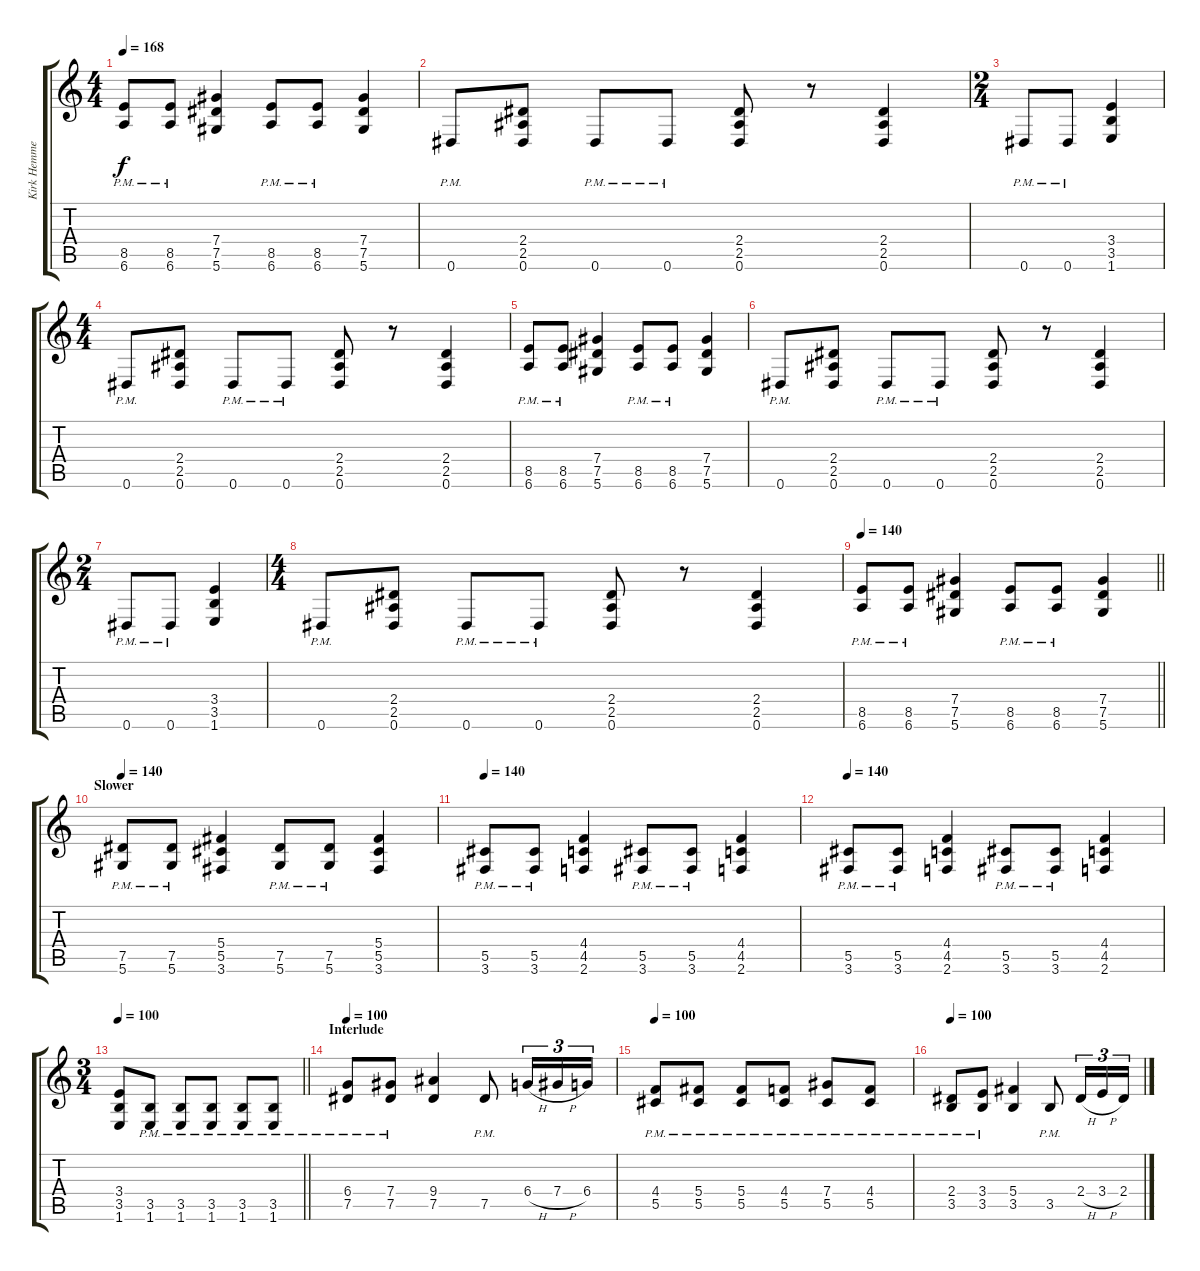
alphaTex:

\track ("Kirk Hemmett" "Kirk Hemme") {instrument distortionguitar}
\staff {score tabs}
\tuning (Eb4 Bb3 Gb3 Db3 Ab2 Eb2) {hide}
\ts (4 4)
\tempo 168
\clef g2
\ks c
(8.5{pm} 6.6{pm}).8{dy f} (8.5{pm} 6.6{pm}).8 (7.4 7.5 5.6).4 (8.5{pm} 6.6{pm}).8 (8.5{pm} 6.6{pm}).8 (7.4 7.5 5.6).4 |
0.6{pm}.8 (2.4 2.5 0.6).8 0.6{pm}.8 0.6{pm}.8 (2.4 2.5 0.6).8 r.8 (2.4 2.5 0.6).4 |
\ts (2 4)
0.6{pm}.8 0.6{pm}.8 (3.4 3.5 1.6).4 |
\ts (4 4)
0.6{pm}.8 (2.4 2.5 0.6).8 0.6{pm}.8 0.6{pm}.8 (2.4 2.5 0.6).8 r.8 (2.4 2.5 0.6).4 |
(8.5{pm} 6.6{pm}).8 (8.5{pm} 6.6{pm}).8 (7.4 7.5 5.6).4 (8.5{pm} 6.6{pm}).8 (8.5{pm} 6.6{pm}).8 (7.4 7.5 5.6).4 |
0.6{pm}.8 (2.4 2.5 0.6).8 0.6{pm}.8 0.6{pm}.8 (2.4 2.5 0.6).8 r.8 (2.4 2.5 0.6).4 |
\ts (2 4)
0.6{pm}.8 0.6{pm}.8 (3.4 3.5 1.6).4 |
\ts (4 4)
0.6{pm}.8 (2.4 2.5 0.6).8 0.6{pm}.8 0.6{pm}.8 (2.4 2.5 0.6).8 r.8 (2.4 2.5 0.6).4 |
\tempo 140
\barLineRight lightlight
(8.5{pm} 6.6{pm}).8 (8.5{pm} 6.6{pm}).8 (7.4 7.5 5.6).4 (8.5{pm} 6.6{pm}).8 (8.5{pm} 6.6{pm}).8 (7.4 7.5 5.6).4 |
\section ("" "Slower")
\tempo 140
(7.5{pm} 5.6{pm}).8 (7.5{pm} 5.6{pm}).8 (5.4 5.5 3.6).4 (7.5{pm} 5.6{pm}).8 (7.5{pm} 5.6{pm}).8 (5.4 5.5 3.6).4 |
\tempo 140
(5.5{pm} 3.6{pm}).8 (5.5{pm} 3.6{pm}).8 (4.4 4.5 2.6).4 (5.5{pm} 3.6{pm}).8 (5.5{pm} 3.6{pm}).8 (4.4 4.5 2.6).4 |
\tempo 140
(5.5{pm} 3.6{pm}).8 (5.5{pm} 3.6{pm}).8 (4.4 4.5 2.6).4 (5.5{pm} 3.6{pm}).8 (5.5{pm} 3.6{pm}).8 (4.4 4.5 2.6).4 |
\ts (3 4)
\tempo 100
\barLineRight lightlight
(3.4 3.5 1.6).8 (3.5{pm} 1.6{pm}).8 (3.5{pm} 1.6{pm}).8 (3.5{pm} 1.6{pm}).8 (3.5{pm} 1.6{pm}).8 (3.5{pm} 1.6{pm}).8 |
\section ("" "Interlude")
\tempo 100
(6.4{pm} 7.5{pm}).8 (7.4{pm} 7.5{pm}).8 (9.4 7.5).4 7.5{pm}.8 6.4{h}.16{tu (3 2)} 7.4{h}.16{tu (3 2)} 6.4.16{tu (3 2)} |
\tempo 100
(4.4{pm} 5.5{pm}).8 (5.4{pm} 5.5{pm}).8 (5.4{pm} 5.5{pm}).8 (4.4{pm} 5.5{pm}).8 (7.4{pm} 5.5{pm}).8 (4.4{pm} 5.5{pm}).8 |
\tempo 100
(2.4{pm} 3.5{pm}).8 (3.4{pm} 3.5{pm}).8 (5.4 3.5).4 3.5{pm}.8 2.4{h}.16{tu (3 2)} 3.4{h}.16{tu (3 2)} 2.4.16{tu (3 2)}
